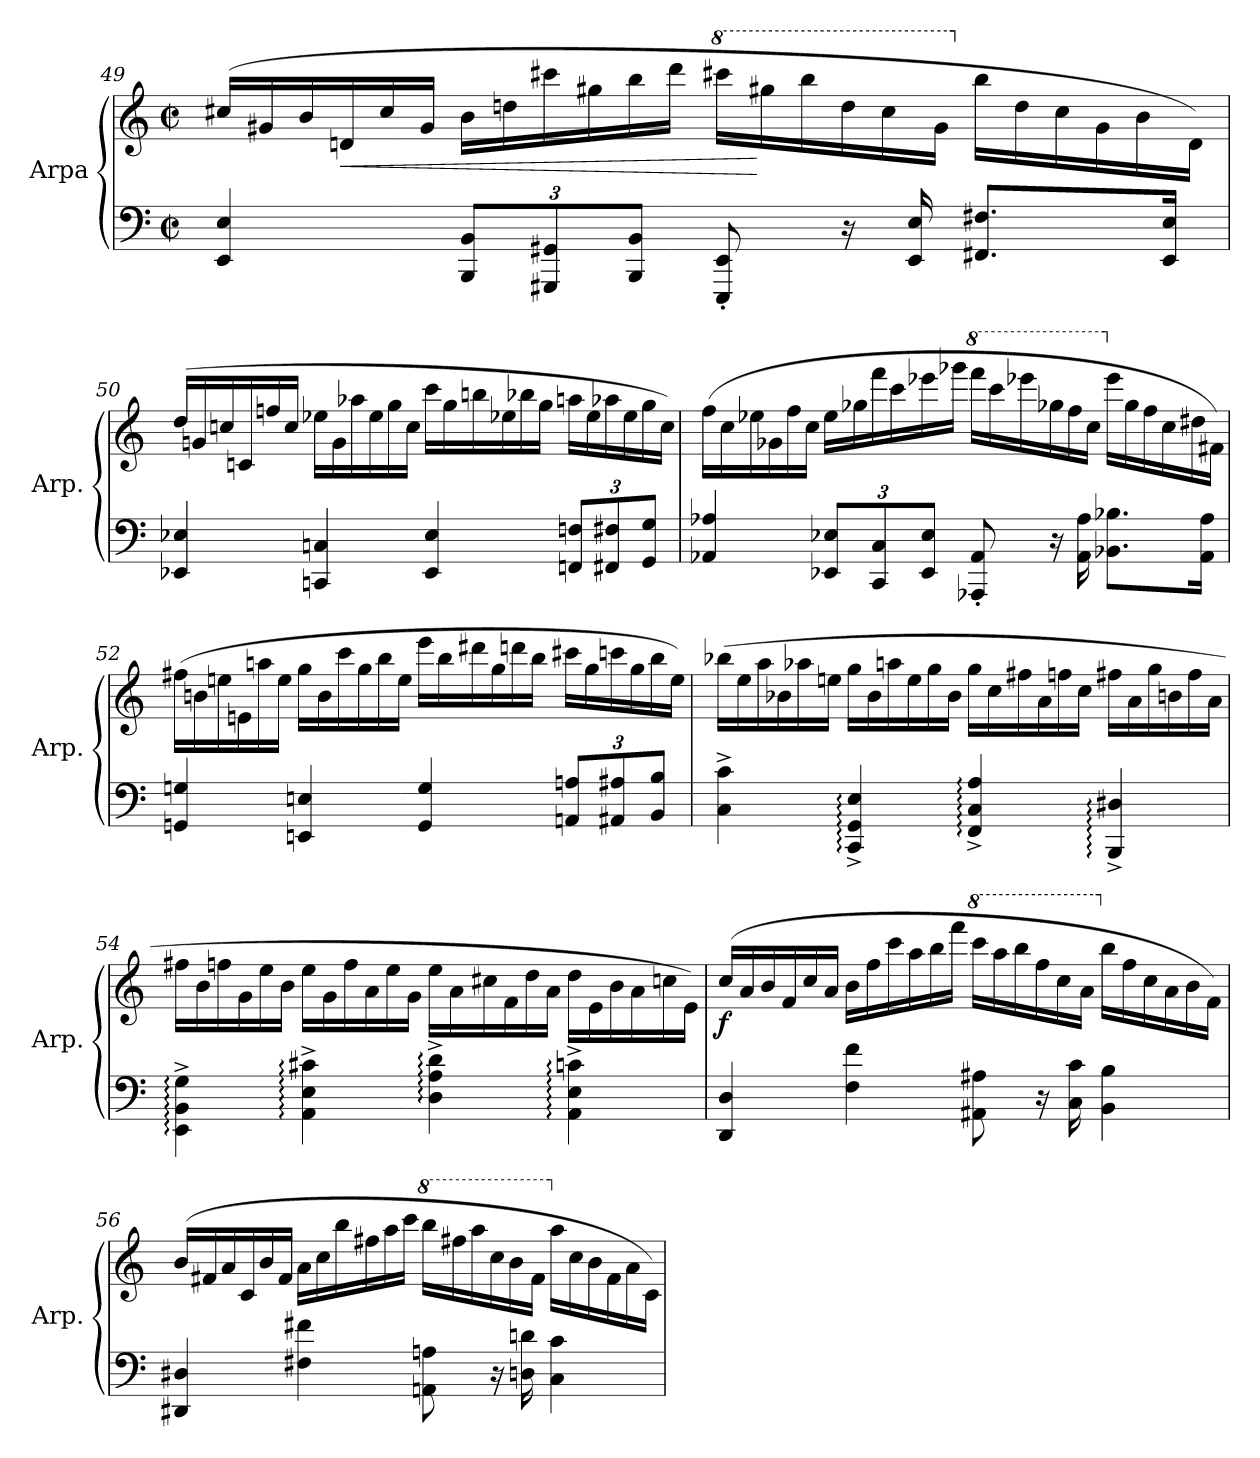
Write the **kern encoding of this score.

**kern	**kern	**dynam
*part1	*part1	*part1
*staff2	*staff1	*staff1/2
*I"Arpa	*	*
*I'Arp.	*	*
!!LO:LB:g=z
*clefF4	*clefG2	*
*k[]	*k[]	*
*M4/4	*M4/4	*
*met(c|)	*met(c|)	*
*	*Xtuplet	*
=49	=49	=49
!	!	!LO:DY:b=2
!	!	!LO:DY:n=1:b
4EE/ 4E/	(>24cc#X/LL	other-dynamics f
.	24g#X/	.
.	24b/	.
!	!	!LO:HP:b
.	24dn/	<
.	24cc#/	.
.	24g#/JJ	.
*Xbrackettup	*	*
12BBB/ 12BB/L	24b\LL	.
.	24ddn\	.
12GGG#X/ 12GG#X/	24ccc#X\	.
.	24gg#X\	.
12BBB/ 12BB/J	24bb\	.
.	24ddd\JJ	.
*	*8va	*
8EEE/' 8EE/'	24cccc#X\LL	.
.	24ggg#X\	[
.	24bbb\	.
16r	24ddd\	.
.	24ccc#\	.
16EE/ 16E/	.	.
.	24gg#\JJ	.
*	*X8va	*
8.FF#X/ 8.F#X/L	24bb\LL	.
.	24dd\	.
.	24cc#\	.
.	24g#\	.
.	24b\	.
16EE/ 16E/Jk	.	.
.	24d\JJ)	.
!!LO:LB:g=z
=50	=50	=50
4EE-X/ 4E-X/	(>24dd/LL	.
.	24gn/	.
.	24ccn/	.
.	24cn/	.
.	24ffn/	.
.	24cc/JJ	.
4CCn/ 4Cn/	24ee-X\LL	.
.	24g\	.
.	24aa-X\	.
.	24ee-\	.
.	24gg\	.
.	24cc\JJ	.
4EE-/ 4E-/	24ccc\LL	.
.	24gg\	.
.	24bbn\	.
.	24ee-X\	.
.	24bb-X\	.
.	24gg\JJ	.
12FFn/ 12Fn/L	24aan\LL	.
.	24ee-\	.
12FF#X/ 12F#X/	24aa-X\	.
.	24ee-\	.
12GG/ 12G/J	24gg\	.
.	24cc\JJ)	.
!!LO:PB:g=z
=51	=51	=51
4AA-X/ 4A-X/	(>24ff\LL	.
.	24cc\	.
.	24ee-X\	.
.	24g-X\	.
.	24ff\	.
.	24cc\JJ	.
12EE-X/ 12E-X/L	24ee-\LL	.
.	24gg-X\	.
12CC/ 12C/	24fff\	.
.	24ccc\	.
12EE-/ 12E-/J	24eee-X\	.
.	24ggg-X\JJ	.
*	*8va	*
8AAA-X/' 8AA-/'	24ffff\LL	.
.	24cccc\	.
.	24eeee-X\	.
16r	24ggg-X\	.
.	24fff\	.
16AA-\ 16A-\	.	.
.	24ccc\JJ	.
*	*X8va	*
8.BB-X\ 8.B-X\L	24eee-\LL	.
.	24gg-\	.
.	24ff\	.
.	24cc\	.
.	24dd#X\	.
16AA-\ 16A-\Jk	.	.
.	24f#X\JJ)	.
!!LO:LB:g=z
=52	=52	=52
4GGn/ 4Gn/	(>24ff#X\LL	.
.	24bn\	.
.	24een\	.
.	24en\	.
.	24aan\	.
.	24ee\JJ	.
4EEn/ 4En/	24gg\LL	.
.	24b\	.
.	24ccc\	.
.	24gg\	.
.	24bb\	.
.	24ee\JJ	.
4GG/ 4G/	24eee\LL	.
.	24bb\	.
.	24ddd#X\	.
.	24gg\	.
.	24dddn\	.
.	24bb\JJ	.
12AAn/ 12An/L	24ccc#X\LL	.
.	24gg\	.
12AA#X/ 12A#X/	24cccn\	.
.	24gg\	.
12BB/ 12B/J	24bb\	.
.	24ee\JJ)	.
!!LO:LB:g=z
=53	=53	=53
4C\^ 4c\^	(>24bb-X\LL	.
.	24ee\	.
.	24aa\	.
.	24b-X\	.
.	24aa-X\	.
.	24een\JJ	.
4CC/:^ 4GG/:^ 4E/:^	24gg\LL	.
.	24b-\	.
.	24aan\	.
.	24ee\	.
.	24gg\	.
.	24b-\JJ	.
4FF/:^ 4C/:^ 4A/:^	24gg\LL	.
.	24cc\	.
.	24ff#X\	.
.	24a\	.
.	24ffn\	.
.	24cc\JJ	.
4BBB/:^ 4D#X/:^	24ff#X\LL	.
.	24a\	.
.	24gg\	.
.	24bn\	.
.	24ff#\	.
.	24a\JJ	.
=54	=54	=54
4EE\:^ 4BB\:^ 4G\:^	24ff#X\LL	.
.	24b\	.
.	24ffn\	.
.	24g\	.
.	24ee\	.
.	24b\JJ	.
4AA\:^ 4E\:^ 4c#X\:^	24ee\LL	.
.	24g\	.
.	24ff\	.
.	24a\	.
.	24ee\	.
.	24g\JJ	.
4D\:^ 4A\:^ 4d\:^	24ee\LL	.
.	24a\	.
.	24cc#X\	.
.	24f\	.
.	24dd\	.
.	24a\JJ	.
4AA\:^ 4E\:^ 4cn\:^	24dd\LL	.
.	24e\	.
.	24b\	.
.	24a\	.
.	24ccn\	.
.	24e\JJ)	.
!!LO:LB:g=z
=55	=55	=55
*^	*	*
!	!	!	!LO:DY:b
4DD/ 4D/	2ryy	(>24cc/LL	f
.	.	24a/	.
.	.	24b/	.
.	.	24f/	.
.	.	24cc/	.
.	.	24a/JJ	.
4F\ 4f\	.	24b\LL	.
.	.	24ff\	.
.	.	24ccc\	.
.	.	24aa\	.
.	.	24bb\	.
.	.	24fff\JJ	.
*	*	*8va	*
8ryy	8AA#X\ 8A#X\	24cccc\LL	.
.	.	24aaa\	.
.	.	24bbb\	.
16r	16ryy	24fff\	.
.	.	24ccc\	.
16ryy	16C\ 16c\	.	.
.	.	24aa\JJ	.
*	*	*X8va	*
4BB\ 4B\	4ryy	24bb\LL	.
.	.	24ff\	.
.	.	24cc\	.
.	.	24a\	.
.	.	24b\	.
.	.	24f\JJ)	.
=56	=56	=56	=56
4DD#X/ 4D#X/	2ryy	(>24b/LL	.
.	.	24f#X/	.
.	.	24a/	.
.	.	24c/	.
.	.	24b/	.
.	.	24f#/JJ	.
4F#X\ 4f#X\	.	24a\LL	.
.	.	24cc\	.
.	.	24bb\	.
.	.	24ff#X\	.
.	.	24aa\	.
.	.	24ccc\JJ	.
*	*	*8va	*
8ryy	8AAn\ 8An\	24bbb\LL	.
.	.	24fff#X\	.
.	.	24aaa\	.
16r	16ryy	24ccc\	.
.	.	24bb\	.
16ryy	16Dn\ 16dn\	.	.
.	.	24ff#\JJ	.
*	*	*X8va	*
4C\ 4c\	4ryy	24aa\LL	.
.	.	24cc\	.
.	.	24b\	.
.	.	24f#\	.
.	.	24a\	.
.	.	24c\JJ)	.
*v	*v	*	*
=	=	=
*-	*-	*-
